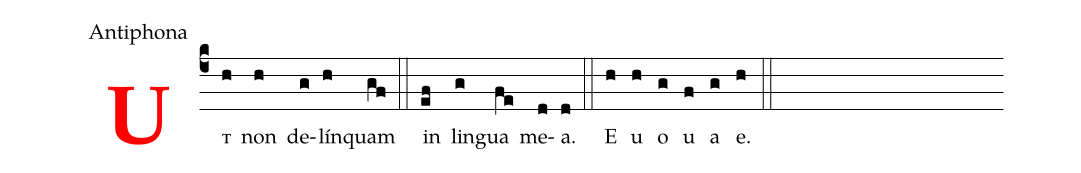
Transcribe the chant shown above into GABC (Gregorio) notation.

office-part: Antiphona;
%%
<v>\bf\textcolor{red}{U}</v><v>\sc{t}</v>(c4h) non(h) de(g)lín(h)quam(gf) (::) in(ef) lin(g)gua(fe) me(d)a.(d) (::) E(h) u(h) o(g) u(f) a(g) e.(h) (::)
